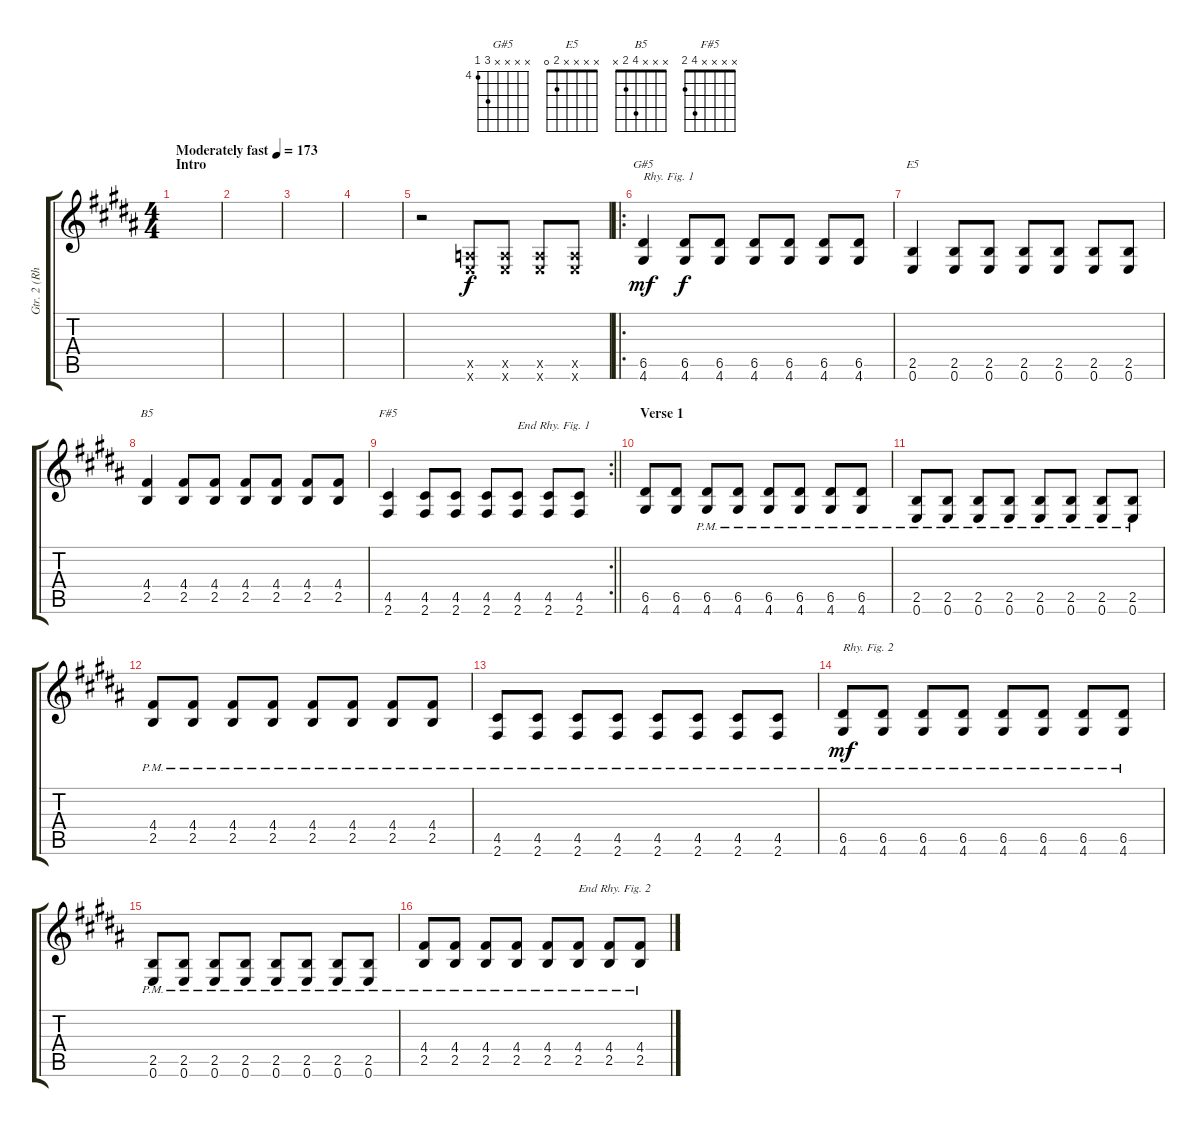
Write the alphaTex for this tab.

\track ("Gtr. 2 (Rhythm)" "Gtr. 2 (Rh") {instrument distortionguitar}
\staff {score tabs}
\tuning (E4 B3 G3 D3 A2 E2) {hide}
\chord ("G#5" x x x x 6 4) {firstfret 4}
\chord ("E5" x x x x 2 0)
\chord ("B5" x x x 4 2 x)
\chord ("F#5" x x x x 4 2)
\ts (4 4)
\section ("" "Intro")
\tempo (173 "Moderately fast")
\clef g2
\ks g#minor
|
|
|
|
r.2 (0.5{x} 0.6{x}).8 (0.5{x} 0.6{x}).8 (0.5{x} 0.6{x}).8 (0.5{x} 0.6{x}).8 |
\ro
(6.5 4.6).4{ch "G#5" txt "Rhy. Fig. 1" dy mf} (6.5 4.6).8{dy f} (6.5 4.6).8 (6.5 4.6).8 (6.5 4.6).8 (6.5 4.6).8 (6.5 4.6).8 |
(2.5 0.6).4{ch "E5"} (2.5 0.6).8 (2.5 0.6).8 (2.5 0.6).8 (2.5 0.6).8 (2.5 0.6).8 (2.5 0.6).8 |
(4.4 2.5).4{ch "B5"} (4.4 2.5).8 (4.4 2.5).8 (4.4 2.5).8 (4.4 2.5).8 (4.4 2.5).8 (4.4 2.5).8 |
\rc 2
\barLineRight lightlight
(4.5 2.6).4{ch "F#5"} (4.5 2.6).8 (4.5 2.6).8 (4.5 2.6).8 (4.5 2.6).8{txt "End Rhy. Fig. 1"} (4.5 2.6).8 (4.5 2.6).8 |
\section ("" "Verse 1")
(6.5 4.6).8 (6.5 4.6).8 (6.5{pm} 4.6{pm}).8 (6.5{pm} 4.6{pm}).8 (6.5{pm} 4.6{pm}).8 (6.5{pm} 4.6{pm}).8 (6.5{pm} 4.6{pm}).8 (6.5{pm} 4.6{pm}).8 |
(2.5{pm} 0.6{pm}).8 (2.5{pm} 0.6{pm}).8 (2.5{pm} 0.6{pm}).8 (2.5{pm} 0.6{pm}).8 (2.5{pm} 0.6{pm}).8 (2.5{pm} 0.6{pm}).8 (2.5{pm} 0.6{pm}).8 (2.5{pm} 0.6{pm}).8 |
(4.4{pm} 2.5{pm}).8 (4.4{pm} 2.5{pm}).8 (4.4{pm} 2.5{pm}).8 (4.4{pm} 2.5{pm}).8 (4.4{pm} 2.5{pm}).8 (4.4{pm} 2.5{pm}).8 (4.4{pm} 2.5{pm}).8 (4.4{pm} 2.5{pm}).8 |
(4.5{pm} 2.6{pm}).8 (4.5{pm} 2.6{pm}).8 (4.5{pm} 2.6{pm}).8 (4.5{pm} 2.6{pm}).8 (4.5{pm} 2.6{pm}).8 (4.5{pm} 2.6{pm}).8 (4.5{pm} 2.6{pm}).8 (4.5{pm} 2.6{pm}).8 |
(6.5{pm} 4.6{pm}).8{txt "Rhy. Fig. 2" dy mf} (6.5{pm} 4.6{pm}).8 (6.5{pm} 4.6{pm}).8 (6.5{pm} 4.6{pm}).8 (6.5{pm} 4.6{pm}).8 (6.5{pm} 4.6{pm}).8 (6.5{pm} 4.6{pm}).8 (6.5{pm} 4.6{pm}).8 |
(2.5{pm} 0.6{pm}).8 (2.5{pm} 0.6{pm}).8 (2.5{pm} 0.6{pm}).8 (2.5{pm} 0.6{pm}).8 (2.5{pm} 0.6{pm}).8 (2.5{pm} 0.6{pm}).8 (2.5{pm} 0.6{pm}).8 (2.5{pm} 0.6{pm}).8 |
(4.4{pm} 2.5{pm}).8 (4.4{pm} 2.5{pm}).8 (4.4{pm} 2.5{pm}).8 (4.4{pm} 2.5{pm}).8 (4.4{pm} 2.5{pm}).8 (4.4{pm} 2.5{pm}).8{txt "End Rhy. Fig. 2"} (4.4{pm} 2.5{pm}).8 (4.4{pm} 2.5{pm}).8
